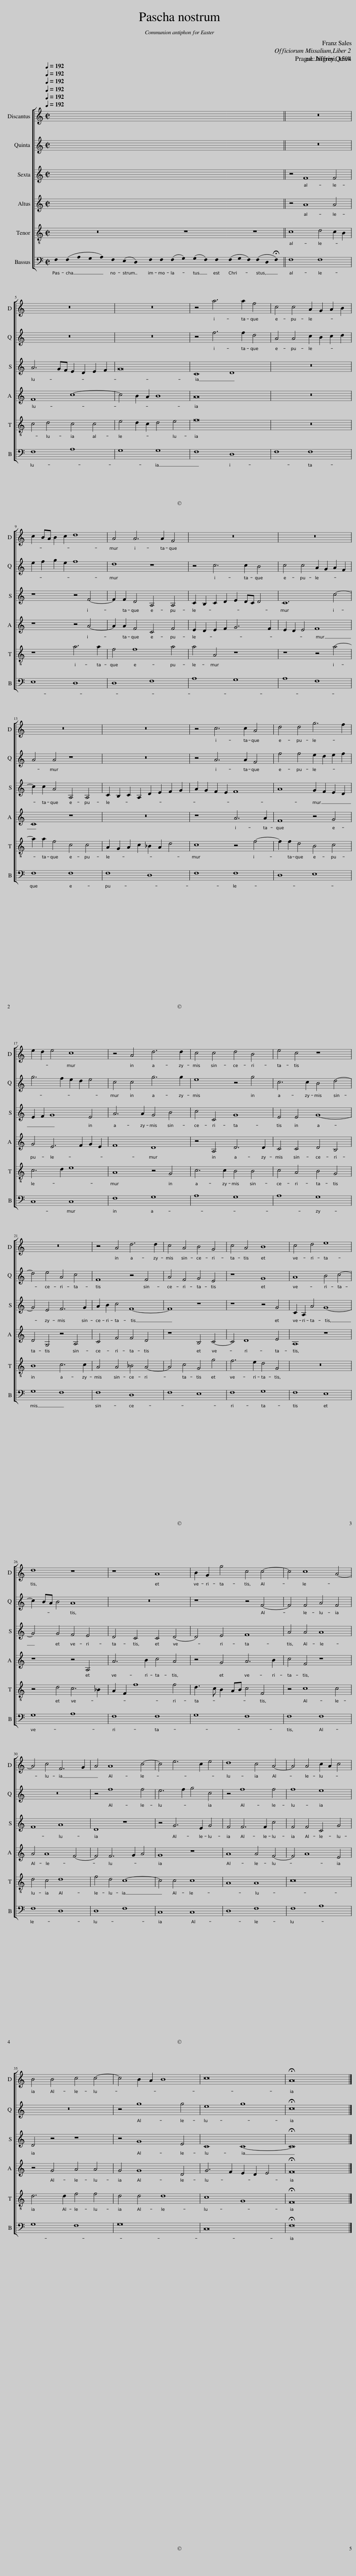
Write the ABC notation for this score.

X:1
%%score [ 1 2 3 4 5 6 ]
L:1/8
Q:1/4=192
M:2/2
I:linebreak $
K:C
U:s=!stemless!
V:1 treble
V:2 treble
V:3 treble
V:4 treble
V:5 treble-8
V:6 bass
V:1
 x16 | x14 | x12 || z16 |$ z16 | %5
 z16 | z4 a6 a2 f4 | c4 c4 A2 G2 A2 B2 |$ c2 BA B2 c2 d8 | A4 A6 A2 F4 | %10
 z16 | z16 |$ z16 | z16 | z4 c6 c2 A4 | %15
 d4 d4 g6 f2 |$ e2 d2 e4 c8 | z4 A4 d6 d2 | c4 c4 d4 B4 | e4 c4 z8 |$ %20
 z16 | z4 A4 d6 d2 | c4 A4 B4 G4 | c4 A4 B8 | c4 d4 e8 |$ %25
 d8 z8 | z8 A8 | B2 G2 g4 c4 c4- | c4 c8 A4- |$ A4 c4 F6 G2 | %30
 A4 A8 c4- | c4 e6 c2 e4 | d8 c4 A4- | A4 A4 c2 A2 c4 |$ B4 B4 c4 c4- | %35
 c4 B2 A2 B8 | c16 | !fermata!A16 |] %38
V:2
 x16 | x14 | x12 || z16 |$ z16 | %5
 z16 | z4 f6 f2 d4 | A4 A4 c2 B2 c2 d2 |$ e2 f2 g2 e2 f8 | d8 z8 | %10
 z4 c6 c2 B4 | c4 c4 A2 G2 A2 F2 |$ A4 A4 z8 | z16 | z4 A6 A2 F4 | %15
 f4 f4 e2 d2 e2 f2 |$ g6 f2 e2 d2 e4 | c4 c4 g6 g2 | e8 z4 g4 | c6 c2 B4 d4- |$ %20
 d4 e4 A4 c4 | F8 z4 F4 | A4 F4 G4 E4 | z8 G8 | A8 B4 c4- |$ %25
 c2 BA B4 A8 | z16 | z8 z4 F4- | F4 F4 A4 F4 |$ z16 | %30
 z4 f8 f4 | e6 f2 g4 c4 | z4 f8 f4 | f8 e8 |$ z16 | %35
 z4 g8 g4 | e8 g8 | !fermata!c16 |] %38
V:3
 x16 | x14 | x12 || z4 F8 F4 |$ A6 GF E2 D2 E2 F2 | %5
 G16 | C8 D8 | z16 |$ z8 z4 F4- | F2 F2 D4 A,4 A,4 | %10
 C2 B,2 C2 D2 E2 DC D4 | C12 c4- |$ c2 c2 A4 A,4 A,4 | C2 B,2 C2 A,2 D2 E2 F2 G2 | A2 G2 F2 E2 F8 | %15
 A8 G2 F2 E2 D2 |$ E2 F2 G8 E4 | A6 A2 G4 B4 | c4 C4 G8 | E4 E4 G8- |$ %20
 G4 E4 F6 G2 | A2 B2 c4 F8- | F8 z8 | z8 z4 G4 | C2 A,2 A4 G8- |$ %25
 G4 G4 F4 E4 | D4 C4 C4 D4- | D4 E4 F8 | A4 A4 A8 |$ F8 A8 | %30
 D8 z8 | z4 G6 E2 G4 | F4 F6 F2 c4 | F4 F4 C4 G4 |$ D4 z4 z8 | %35
 z4 G8 E4 | C8 C8- | !fermata!C16 |] %38
V:4
 x16 | x14 | x12 || z4 A8 A4 |$ F8 c8- | %5
 c4 B2 A2 B8 | A16 | z16 |$ z8 z4 A4- | A2 A2 F4 C4 F4 | %10
 E2 D2 E2 F2 G6 F2 | E2 D2 E4 F8 |$ C8 z8 | z16 | z8 A6 A2 | %15
 F8 z4 G4 |$ G4 E6 F2 G2 E2 | F8 D8 | z4 A,4 D6 D2 | C4 C4 D4 B,4 |$ %20
 D4 G,4 z4 A,4 | C4 F4 F4 D4 | z8 B,4 C4- | C4 D8 E4 | A,8 z8 |$ %25
 z8 z4 A,4 | A6 B2 c4 A4 | z4 G4 A6 B2 | c4 F4 z8 |$ A4 A8 F4- | %30
 F4 F6 G2 A4 | G8 z8 | A8 A4 F4- | F4 A8 E4 |$ z4 G4 A4 A4 | %35
 G4 G8 D4 | G6 F2 E2 D2 E4 | !fermata!F16 |] %38
V:5
 z16 | z14 | z12 || c8 d4 c2 B2 |$ c4 d4 c4 c4 | %5
 e4 d2 c2 d4 e4 | f16 | z16 |$ z8 a6 a2 | f4 f8 a4 | %10
 a4 A4 z8 | z8 z4 a4- |$ a2 a2 f4 c4 c4 | A2 G2 A2 c2 _B2 A2 d4 | c8 z4 f4- | %15
 f2 f2 d4 B4 c4 |$ c6 d2 e8 | A8 z4 G4 | c6 c2 B4 B4 | c4 A4 B4 G4 |$ %20
 B8 c6 c2 | A4 A4 _B4 A4- | A4 c4 G4 g4 | f6 e2 d4 G4 | z16 |$ %25
 z4 d4 c6 _B2 | A2 F2 f8 f4 | d3 c B2 AB c4 F4 | z4 c8 c4 |$ d4 c4 d8 | %30
 f4 d4 c8- | c4 c4 c8 | A8 A8 | c16 |$ d6 d2 f4 f4 | %35
 d4 d4 d8 | c8 G8 | !fermata!F16 |] %38
V:6
 sF,2 (sF,2 sA,2 sG,2 sA,2) sF,2 (sE,2 sD,2) | sF,2 sF,2 (sF,2 sG,2) (sG,2 sF,2) sF,2 | (sF,2 sG,2 sF,2) (sF,2 sD,2 !fermata!sF,2) || F,8 F,8 |$ F,8 A,8 | %5
 G,8 G,8 | F,8 D,8 | F,8 F,8 |$ E,8 D,8 | D,8 F,8 | %10
 A,8 G,8 | A,8 F,8 |$ F,8 F,8 | F,8 D,8 | F,8 F,8 | %15
 D,8 E,8 |$ C,8 C,8 | F,8 G,8 | A,8 G,8 | A,8 G,8 |$ %20
 G,8 F,8 | F,8 D,8 | F,8 E,8 | F,8 G,8 | F,8 E,8 |$ %25
 G,8 A,8 | F,8 F,8 | G,8 F,8 | F,8 F,8 |$ F,8 D,8 | %30
 D,8 F,8 | C,8 C,8 | D,8 F,8 | F,8 A,8 |$ G,8 F,8 | %35
 G,16 | C,16 | !fermata!F,16 |] %38
